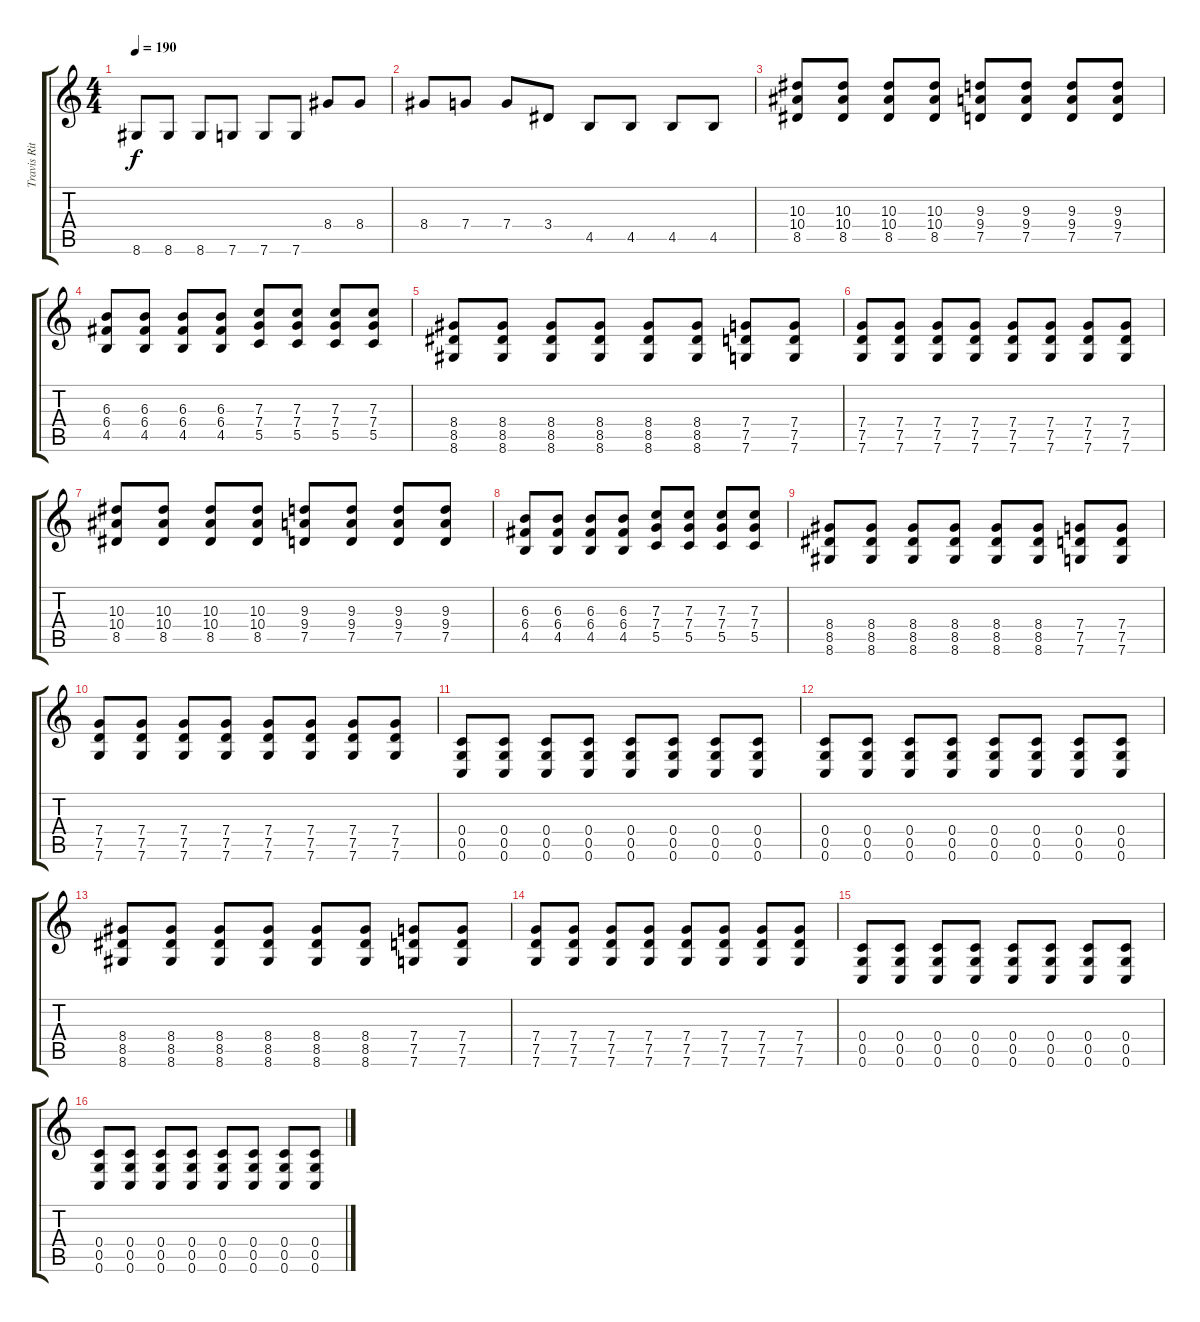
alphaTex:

\track ("Travis Ritcher" "Travis Rit") {instrument distortionguitar}
\staff {score tabs}
\tuning (D4 A3 F3 C3 G2 C2) {hide}
\ts (4 4)
\tempo 190
\clef g2
\ks c
8.6.8{dy f} 8.6.8 8.6.8 7.6.8 7.6.8 7.6.8 8.4.8 8.4.8 |
8.4.8 7.4.8 7.4.8 3.4.8 4.5.8 4.5.8 4.5.8 4.5.8 |
(10.3 10.4 8.5).8 (10.3 10.4 8.5).8 (10.3 10.4 8.5).8 (10.3 10.4 8.5).8 (9.3 9.4 7.5).8 (9.3 9.4 7.5).8 (9.3 9.4 7.5).8 (9.3 9.4 7.5).8 |
(6.3 6.4 4.5).8 (6.3 6.4 4.5).8 (6.3 6.4 4.5).8 (6.3 6.4 4.5).8 (7.3 7.4 5.5).8 (7.3 7.4 5.5).8 (7.3 7.4 5.5).8 (7.3 7.4 5.5).8 |
(8.4 8.5 8.6).8 (8.4 8.5 8.6).8 (8.4 8.5 8.6).8 (8.4 8.5 8.6).8 (8.4 8.5 8.6).8 (8.4 8.5 8.6).8 (7.4 7.5 7.6).8 (7.4 7.5 7.6).8 |
(7.4 7.5 7.6).8 (7.4 7.5 7.6).8 (7.4 7.5 7.6).8 (7.4 7.5 7.6).8 (7.4 7.5 7.6).8 (7.4 7.5 7.6).8 (7.4 7.5 7.6).8 (7.4 7.5 7.6).8 |
(10.3 10.4 8.5).8 (10.3 10.4 8.5).8 (10.3 10.4 8.5).8 (10.3 10.4 8.5).8 (9.3 9.4 7.5).8 (9.3 9.4 7.5).8 (9.3 9.4 7.5).8 (9.3 9.4 7.5).8 |
(6.3 6.4 4.5).8 (6.3 6.4 4.5).8 (6.3 6.4 4.5).8 (6.3 6.4 4.5).8 (7.3 7.4 5.5).8 (7.3 7.4 5.5).8 (7.3 7.4 5.5).8 (7.3 7.4 5.5).8 |
(8.4 8.5 8.6).8 (8.4 8.5 8.6).8 (8.4 8.5 8.6).8 (8.4 8.5 8.6).8 (8.4 8.5 8.6).8 (8.4 8.5 8.6).8 (7.4 7.5 7.6).8 (7.4 7.5 7.6).8 |
(7.4 7.5 7.6).8 (7.4 7.5 7.6).8 (7.4 7.5 7.6).8 (7.4 7.5 7.6).8 (7.4 7.5 7.6).8 (7.4 7.5 7.6).8 (7.4 7.5 7.6).8 (7.4 7.5 7.6).8 |
(0.4 0.5 0.6).8 (0.4 0.5 0.6).8 (0.4 0.5 0.6).8 (0.4 0.5 0.6).8 (0.4 0.5 0.6).8 (0.4 0.5 0.6).8 (0.4 0.5 0.6).8 (0.4 0.5 0.6).8 |
(0.4 0.5 0.6).8 (0.4 0.5 0.6).8 (0.4 0.5 0.6).8 (0.4 0.5 0.6).8 (0.4 0.5 0.6).8 (0.4 0.5 0.6).8 (0.4 0.5 0.6).8 (0.4 0.5 0.6).8 |
(8.4 8.5 8.6).8 (8.4 8.5 8.6).8 (8.4 8.5 8.6).8 (8.4 8.5 8.6).8 (8.4 8.5 8.6).8 (8.4 8.5 8.6).8 (7.4 7.5 7.6).8 (7.4 7.5 7.6).8 |
(7.4 7.5 7.6).8 (7.4 7.5 7.6).8 (7.4 7.5 7.6).8 (7.4 7.5 7.6).8 (7.4 7.5 7.6).8 (7.4 7.5 7.6).8 (7.4 7.5 7.6).8 (7.4 7.5 7.6).8 |
(0.4 0.5 0.6).8 (0.4 0.5 0.6).8 (0.4 0.5 0.6).8 (0.4 0.5 0.6).8 (0.4 0.5 0.6).8 (0.4 0.5 0.6).8 (0.4 0.5 0.6).8 (0.4 0.5 0.6).8 |
(0.4 0.5 0.6).8 (0.4 0.5 0.6).8 (0.4 0.5 0.6).8 (0.4 0.5 0.6).8 (0.4 0.5 0.6).8 (0.4 0.5 0.6).8 (0.4 0.5 0.6).8 (0.4 0.5 0.6).8
